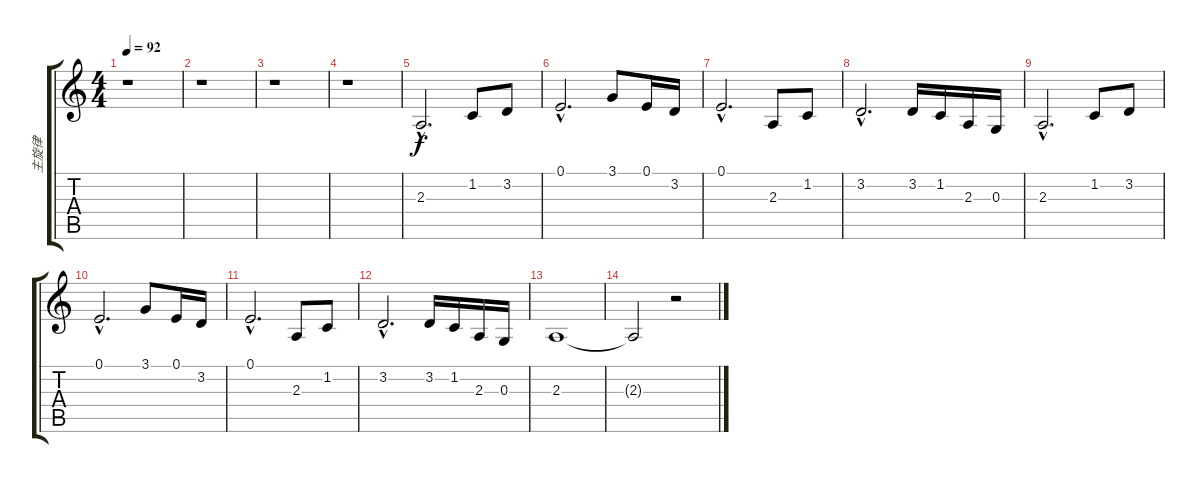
\track ("主旋律" "主旋律") {instrument harmonica}
\staff {score tabs}
\tuning (E4 B3 G3 D3 A2 E2) {hide}
\ts (4 4)
\tempo 92
\clef g2
\ks c
r.1{dy f} |
r.1 |
r.1 |
r.1 |
2.3{hac}.2{d} 1.2.8 3.2.8 |
0.1{hac}.2{d} 3.1.8 0.1.16 3.2.16 |
0.1{hac}.2{d} 2.3.8 1.2.8 |
3.2{hac}.2{d} 3.2.16 1.2.16 2.3.16 0.3.16 |
2.3{hac}.2{d} 1.2.8 3.2.8 |
0.1{hac}.2{d} 3.1.8 0.1.16 3.2.16 |
0.1{hac}.2{d} 2.3.8 1.2.8 |
3.2{hac}.2{d} 3.2.16 1.2.16 2.3.16 0.3.16 |
2.3.1 |
2.3{t}.2 r.2
